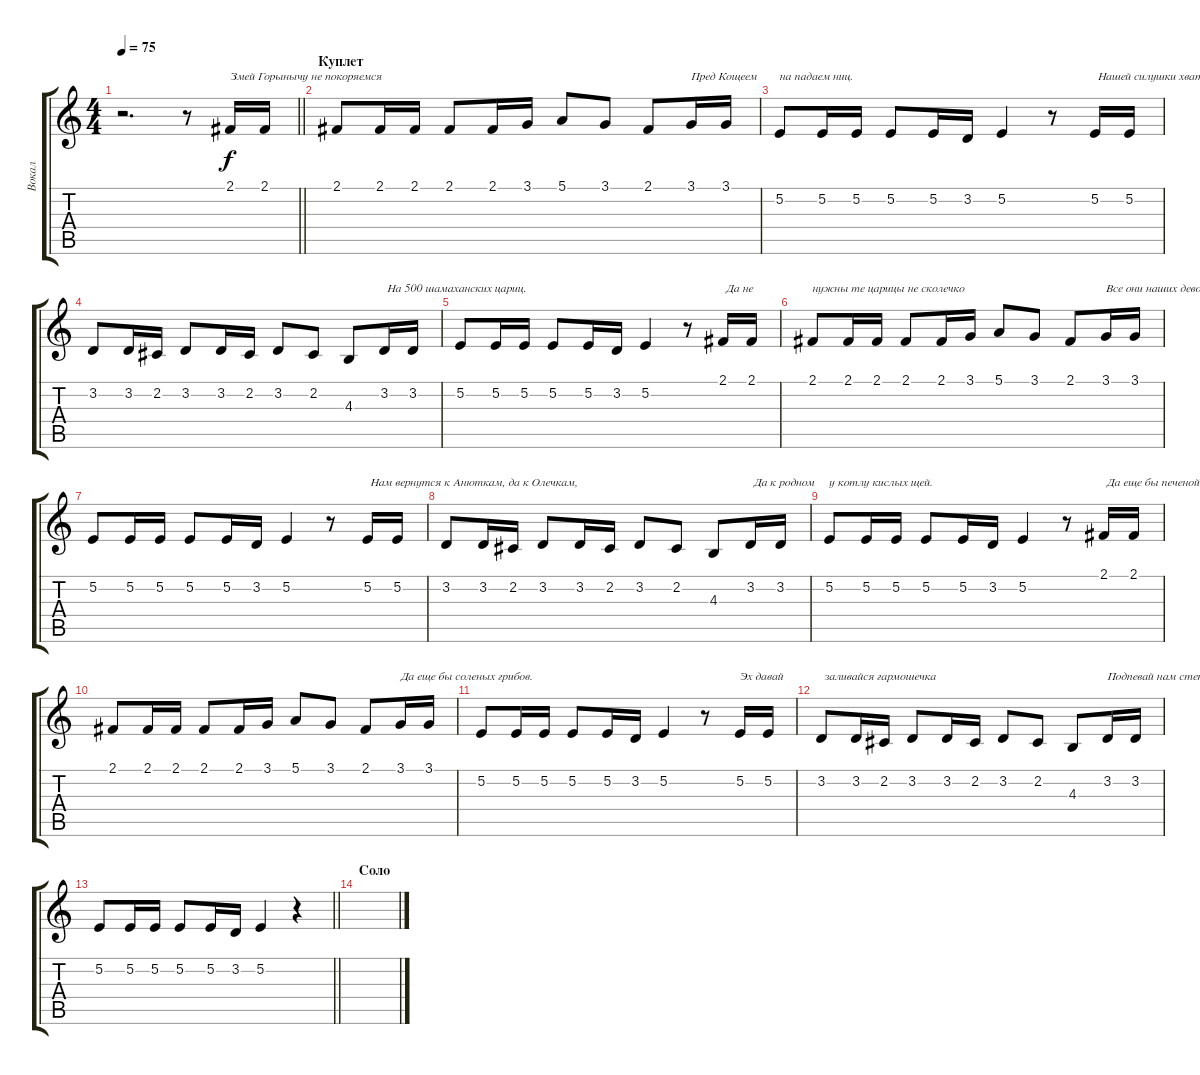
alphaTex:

\track ("Вокал" "Вокал") {instrument lead6voice}
\staff {score tabs}
\tuning (E4 B3 G3 D3 A2 E2) {hide}
\ts (4 4)
\tempo 75
\clef g2
\barLineRight lightlight
\ks c
r.2{d dy f} r.8 2.1.16{txt "Змей Горынычу не покоряемся"} 2.1.16 |
\section ("" "Куплет")
2.1.8 2.1.16 2.1.16 2.1.8 2.1.16 3.1.16 5.1.8 3.1.8 2.1.8 3.1.16{txt "Пред Кощеем "} 3.1.16 |
5.2.8{txt "на падаем ниц."} 5.2.16 5.2.16 5.2.8 5.2.16 3.2.16 5.2.4 r.8 5.2.16{txt " Нашей силушки хватит ручаемся "} 5.2.16 |
3.2.8 3.2.16 2.2.16 3.2.8 3.2.16 2.2.16 3.2.8 2.2.8 4.3.8 3.2.16{txt " На 500 шамаханских цариц."} 3.2.16 |
5.2.8 5.2.16 5.2.16 5.2.8 5.2.16 3.2.16 5.2.4 r.8 2.1.16{txt " Да не "} 2.1.16 |
2.1.8{txt "нужны те царицы не сколечко"} 2.1.16 2.1.16 2.1.8 2.1.16 3.1.16 5.1.8 3.1.8 2.1.8 3.1.16{txt "Все они наших девок тощей."} 3.1.16 |
5.2.8 5.2.16 5.2.16 5.2.8 5.2.16 3.2.16 5.2.4 r.8 5.2.16{txt " Нам вернутся к Анюткам, да к Олечкам,"} 5.2.16 |
3.2.8 3.2.16 2.2.16 3.2.8 3.2.16 2.2.16 3.2.8 2.2.8 4.3.8 3.2.16{txt " Да к родном"} 3.2.16 |
5.2.8{txt "у котлу кислых щей."} 5.2.16 5.2.16 5.2.8 5.2.16 3.2.16 5.2.4 r.8 2.1.16{txt " Да еще бы печеной картошечки,"} 2.1.16 |
2.1.8 2.1.16 2.1.16 2.1.8 2.1.16 3.1.16 5.1.8 3.1.8 2.1.8 3.1.16{txt "Да еще бы соленых грибов."} 3.1.16 |
5.2.8 5.2.16 5.2.16 5.2.8 5.2.16 3.2.16 5.2.4 r.8 5.2.16{txt "Эх давай"} 5.2.16 |
3.2.8{txt " заливайся гармошечка"} 3.2.16 2.2.16 3.2.8 3.2.16 2.2.16 3.2.8 2.2.8 4.3.8 3.2.16{txt "Подпевай нам степной ветерок."} 3.2.16 |
\barLineRight lightlight
5.2.8 5.2.16 5.2.16 5.2.8 5.2.16 3.2.16 5.2.4 r.4 |
\section ("" "Соло")
